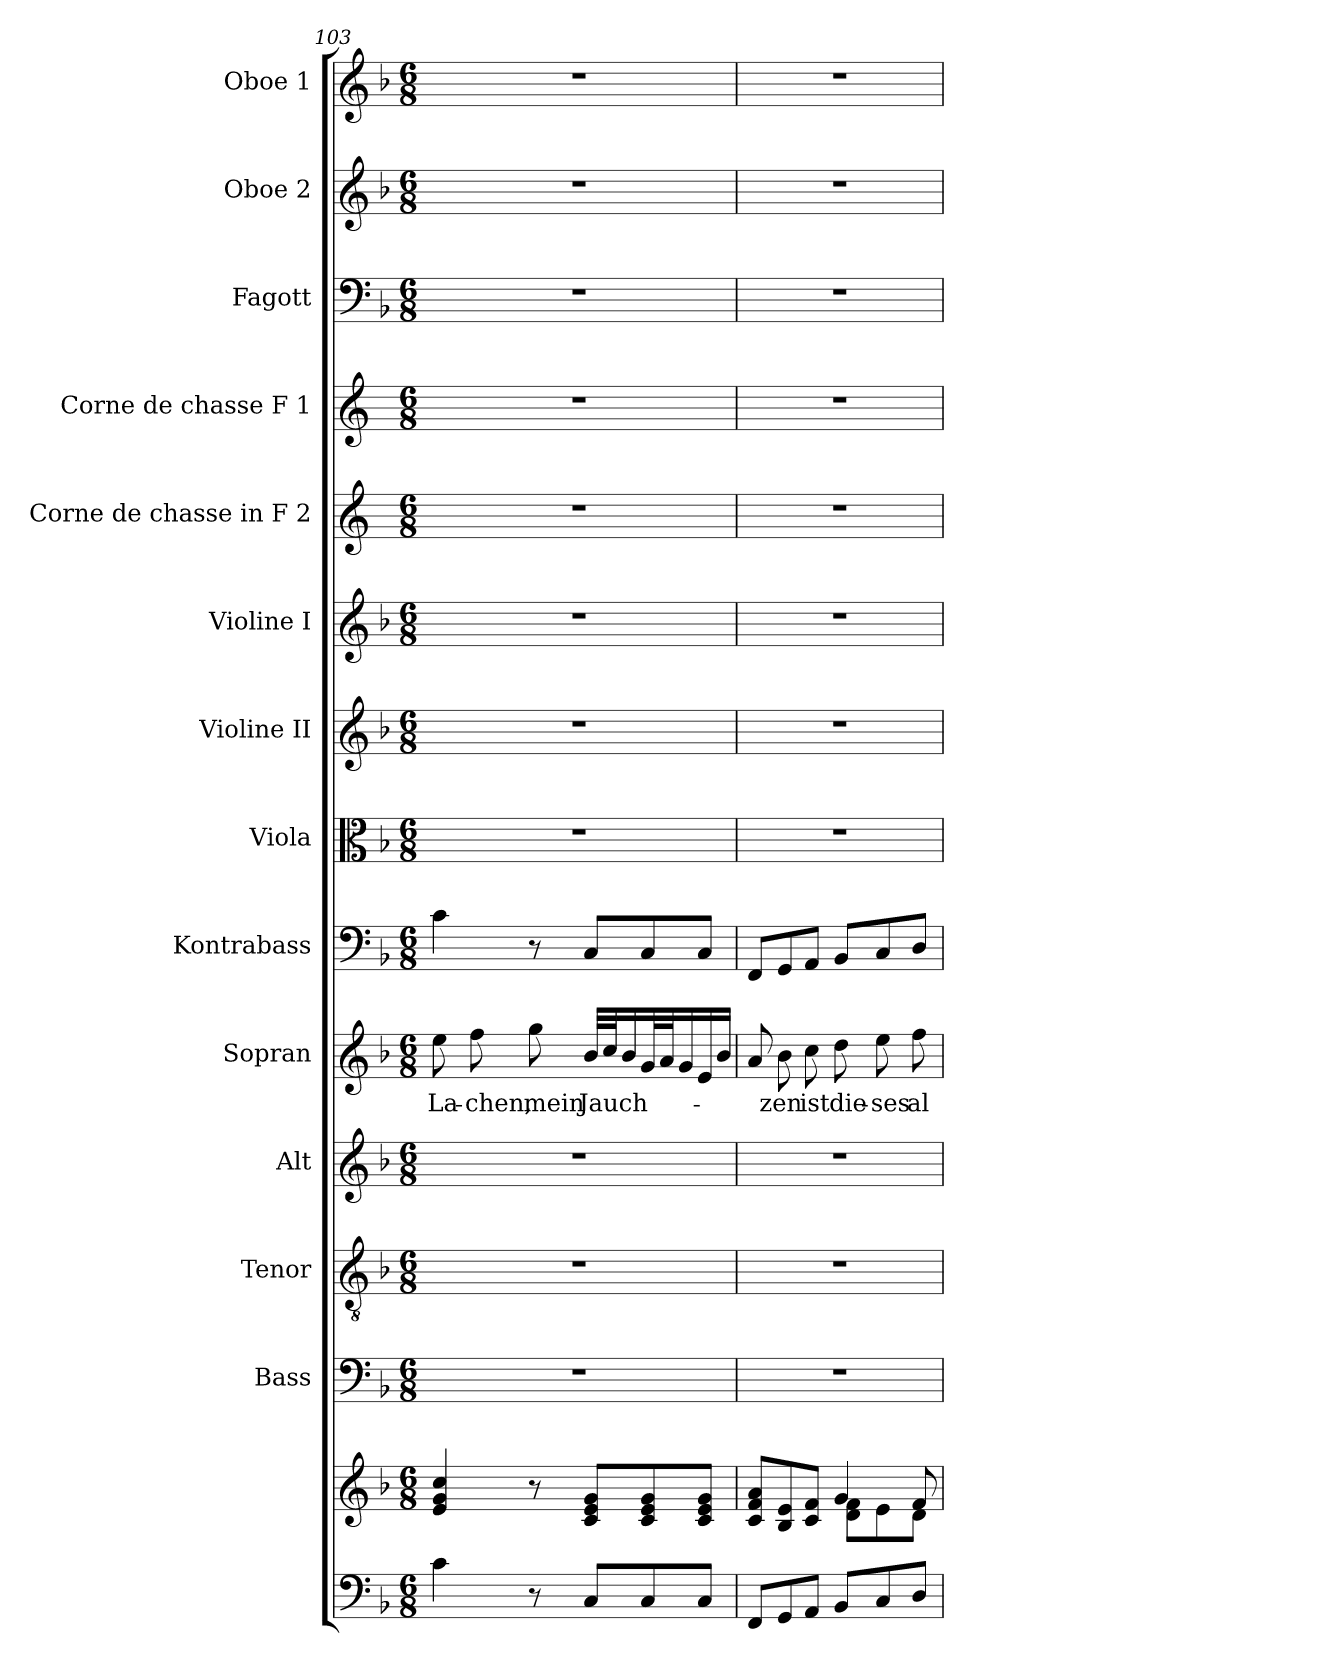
**kern	**kern	**kern	**kern	**kern	**kern	**text	**kern	**kern	**kern	**kern	**kern	**kern	**kern	**kern	**kern
*part14	*part14	*part13	*part12	*part11	*part10	*part10	*part9	*part8	*part7	*part6	*part5	*part4	*part3	*part2	*part1
*staff15	*staff14	*staff13	*staff12	*staff11	*staff10	*staff10	*staff9	*staff8	*staff7	*staff6	*staff5	*staff4	*staff3	*staff2	*staff1
*	*	*I"Bass	*I"Tenor	*I"Alt	*I"Sopran	*	*I"Kontrabass	*I"Viola	*I"Violine II	*I"Violine I	*I"Corne de chasse in F 2	*I"Corne de chasse F 1	*I"Fagott	*I"Oboe 2	*I"Oboe 1
*	*	*I'B.	*I'T.	*I'A.	*I'S.	*	*I'Kb.	*I'Vla.	*I'Vl. II	*I'Vl. I	*	*	*I'Fg.	*I'Ob. 2	*I'Ob. 1
*clefF4	*clefG2	*clefF4	*clefGv2	*clefG2	*clefG2	*	*clefF4	*clefC3	*clefG2	*clefG2	*clefG2	*clefG2	*clefF4	*clefG2	*clefG2
*	*	*	*	*	*	*	*ITrd7c12	*	*	*	*ITrd4c7	*ITrd4c7	*	*	*
*k[b-]	*k[b-]	*k[b-]	*k[b-]	*k[b-]	*k[b-]	*	*k[b-]	*k[b-]	*k[b-]	*k[b-]	*k[b-]	*k[b-]	*k[b-]	*k[b-]	*k[b-]
*F:	*F:	*F:	*F:	*F:	*F:	*	*F:	*F:	*F:	*F:	*F:	*F:	*F:	*F:	*F:
*M6/8	*M6/8	*M6/8	*M6/8	*M6/8	*M6/8	*	*M6/8	*M6/8	*M6/8	*M6/8	*M6/8	*M6/8	*M6/8	*M6/8	*M6/8
=103	=103	=103	=103	=103	=103	=103	=103	=103	=103	=103	=103	=103	=103	=103	=103
!	!	!	!	!	!	!LO:LY:b	!	!	!	!	!	!	!	!	!
4c\	4e/ 4g/ 4cc/	2.r	2.r	2.r	8ee\	La-	4C\	2.r	2.r	2.r	2.r	2.r	2.r	2.r	2.r
!	!	!	!	!	!	!LO:LY:b	!	!	!	!	!	!	!	!	!
.	.	.	.	.	8ff\	-chen,	.	.	.	.	.	.	.	.	.
!	!	!	!	!	!	!LO:LY:b	!	!	!	!	!	!	!	!	!
8r	8r	.	.	.	8gg\	mein	8r	.	.	.	.	.	.	.	.
!	!	!	!	!	!	!LO:LY:b	!	!	!	!	!	!	!	!	!
8C/L	8c/ 8e/ 8g/L	.	.	.	32b-/LLL	Jauch-	8CC/L	.	.	.	.	.	.	.	.
.	.	.	.	.	32cc/J	.	.	.	.	.	.	.	.	.	.
.	.	.	.	.	16b-/	.	.	.	.	.	.	.	.	.	.
8C/	8c/ 8e/ 8g/	.	.	.	32g/L	.	8CC/	.	.	.	.	.	.	.	.
.	.	.	.	.	32a/J	.	.	.	.	.	.	.	.	.	.
.	.	.	.	.	16g/	.	.	.	.	.	.	.	.	.	.
8C/J	8c/ 8e/ 8g/J	.	.	.	16e/	.	8CC/J	.	.	.	.	.	.	.	.
.	.	.	.	.	16b-/JJ	.	.	.	.	.	.	.	.	.	.
!!LO:PB:g=z
=104	=104	=104	=104	=104	=104	=104	=104	=104	=104	=104	=104	=104	=104	=104	=104
*	*^	*	*	*	*	*	*	*	*	*	*	*	*	*	*
8FF/L	8c/ 8f/ 8a/L	4.ryy	2.r	2.r	2.r	8a/	.	8FFF/L	2.r	2.r	2.r	2.r	2.r	2.r	2.r	2.r
!	!	!	!	!	!	!	!LO:LY:b	!	!	!	!	!	!	!	!	!
8GG/	8B-/ 8e/	.	.	.	.	8b-\	-zen	8GGG/	.	.	.	.	.	.	.	.
!	!	!	!	!	!	!	!LO:LY:b	!	!	!	!	!	!	!	!	!
8AA/J	8c/ 8f/J	.	.	.	.	8cc\	ist	8AAA/J	.	.	.	.	.	.	.	.
!	!	!	!	!	!	!	!LO:LY:b	!	!	!	!	!	!	!	!	!
8BB-/L	4g/	8d\ 8f\L	.	.	.	8dd\	die-	8BBB-/L	.	.	.	.	.	.	.	.
!	!	!	!	!	!	!	!LO:LY:b	!	!	!	!	!	!	!	!	!
8C/	.	8e\	.	.	.	8ee\	-ses	8CC/	.	.	.	.	.	.	.	.
!	!	!	!	!	!	!	!LO:LY:b	!	!	!	!	!	!	!	!	!
8D/J	8f/	8d\J	.	.	.	8ff\	al-	8DD/J	.	.	.	.	.	.	.	.
*	*v	*v	*	*	*	*	*	*	*	*	*	*	*	*	*	*
=	=	=	=	=	=	=	=	=	=	=	=	=	=	=	=
*-	*-	*-	*-	*-	*-	*-	*-	*-	*-	*-	*-	*-	*-	*-	*-
